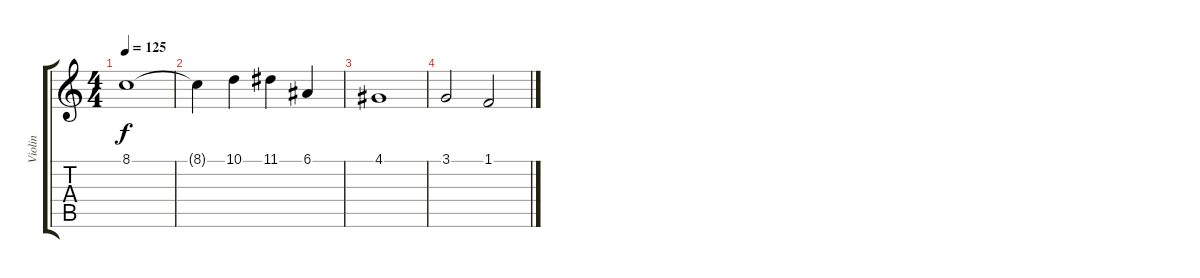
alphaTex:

\track ("Violin" "Violin") {instrument tremolostrings}
\staff {score tabs}
\tuning (E4 B3 G3 D3 A2 E2) {hide}
\ts (4 4)
\tempo 125
\clef g2
\ks c
8.1.1{dy f} |
8.1{t}.4 10.1.4 11.1.4 6.1.4 |
4.1.1 |
3.1.2 1.1.2
